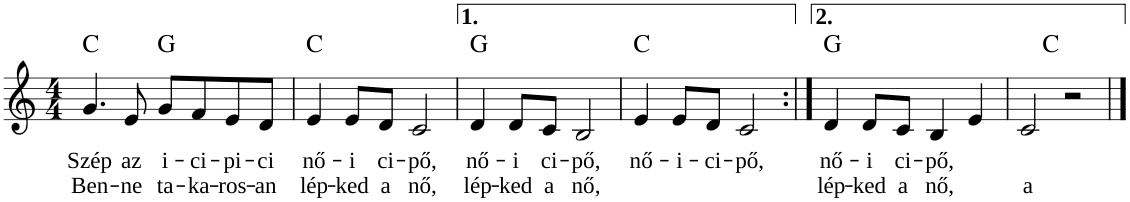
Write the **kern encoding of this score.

**kern	**text	**text	**harte
*part1	*part1	*part1	*part1
*staff1	*staff1	*staff1	*
*I"Choir	*	*	*
*I'Ch	*	*	*
*clefG2	*	*	*
*k[]	*	*	*
*M4/4	*	*	*
=1	=1	=1	=1
!	!LO:LY:b	!LO:LY:b	!
4.g/	Szép	Ben-	C:maj
!	!LO:LY:b	!LO:LY:b	!
8e/	az	-ne	.
!	!LO:LY:b	!LO:LY:b	!
8g/L	i-	ta-	G:maj
!	!LO:LY:b	!LO:LY:b	!
8f/	-ci-	-ka-	.
!	!LO:LY:b	!LO:LY:b	!
8e/	-pi-	-ros-	.
!	!LO:LY:b	!LO:LY:b	!
8d/J	-ci	-an	.
=2	=2	=2	=2
!	!LO:LY:b	!LO:LY:b	!
4e/	nő-	lép-	C:maj
!	!LO:LY:b	!LO:LY:b	!
8e/L	-i	-ked	.
!	!LO:LY:b	!LO:LY:b	!
8d/J	ci-	a	.
!	!LO:LY:b	!LO:LY:b	!
2c/	-pő,	nő,	.
=3	=3	=3	=3
!	!LO:LY:b	!LO:LY:b	!
4d/	nő-	lép-	G:maj
!	!LO:LY:b	!LO:LY:b	!
8d/L	-i	-ked	.
!	!LO:LY:b	!LO:LY:b	!
8c/J	ci-	a	.
!	!LO:LY:b	!LO:LY:b	!
2B/	-pő,	nő,	.
=4	=4	=4	=4
!	!LO:LY:b	!	!
4e/	nő-	.	C:maj
!	!LO:LY:b	!	!
8e/L	-i-	.	.
!	!LO:LY:b	!	!
8d/J	-ci-	.	.
!	!LO:LY:b	!	!
2c/	-pő,	.	.
=5:|!	=5:|!	=5:|!	=5:|!
!	!LO:LY:b	!LO:LY:b	!
4d/	nő-	lép-	G:maj
!	!LO:LY:b	!LO:LY:b	!
8d/L	-i	-ked	.
!	!LO:LY:b	!LO:LY:b	!
8c/J	ci-	a	.
!	!LO:LY:b	!LO:LY:b	!
4B/	-pő,	nő,	.
4e/	.	.	.
=6	=6	=6	=6
!	!	!LO:LY:b	!
*^	*	*	*
2c/	4ryy	.	a	.
.	2.ryy	.	.	C:maj
2r	.	.	.	.
*v	*v	*	*	*
==	==	==	==
*-	*-	*-	*-
